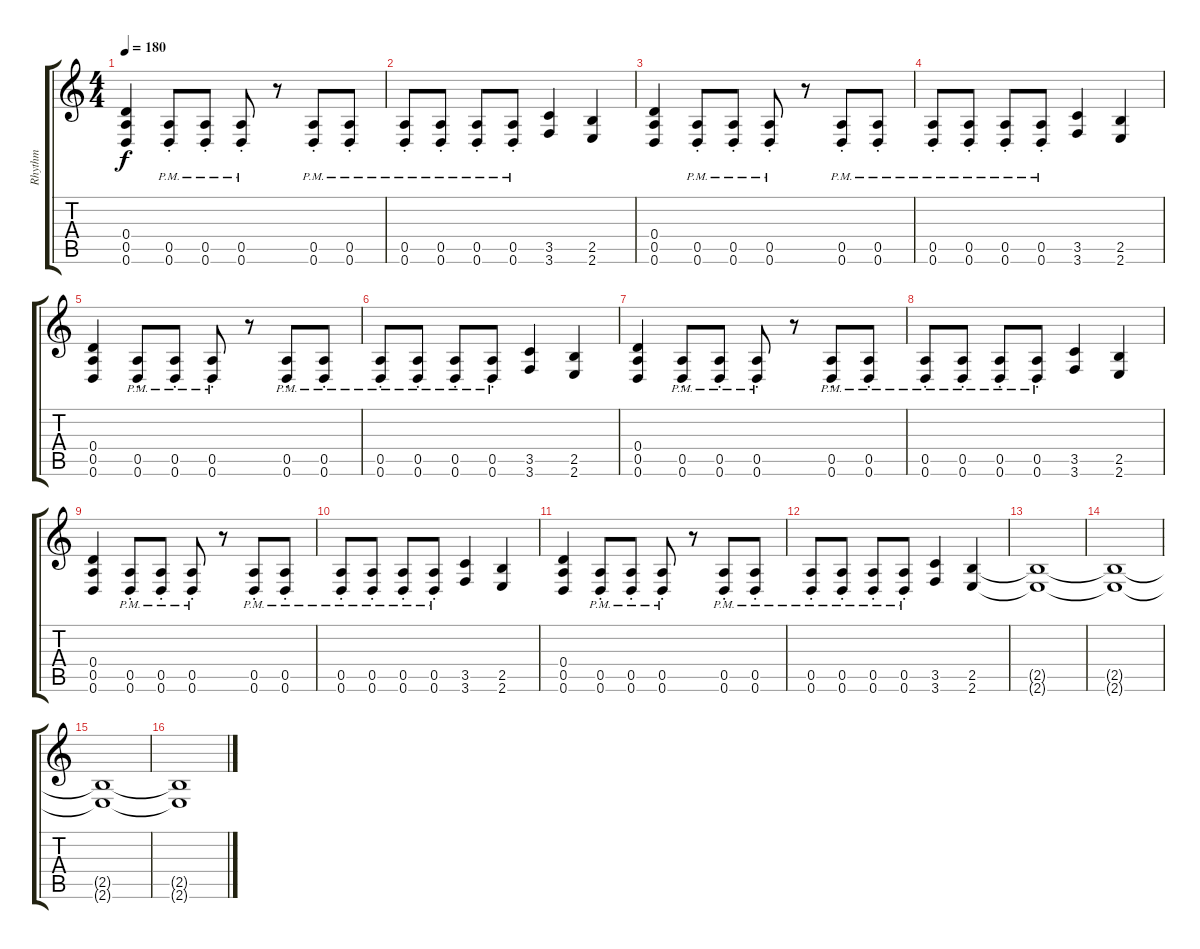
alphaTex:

\track ("Rhythm" "Rhythm") {instrument distortionguitar}
\staff {score tabs}
\tuning (E4 B3 G3 D3 A2 D2) {hide}
\ts (4 4)
\tempo 180
\clef g2
\ks c
(0.4 0.5 0.6).4{dy f} (0.5{pm st} 0.6{pm st}).8 (0.5{pm st} 0.6{pm st}).8 (0.5{pm st} 0.6{pm st}).8 r.8 (0.5{pm st} 0.6{pm st}).8 (0.5{pm st} 0.6{pm st}).8 |
(0.5{pm st} 0.6{pm st}).8 (0.5{pm st} 0.6{pm st}).8 (0.5{pm st} 0.6{pm st}).8 (0.5{pm st} 0.6{pm st}).8 (3.5 3.6).4 (2.5 2.6).4 |
(0.4 0.5 0.6).4 (0.5{pm st} 0.6{pm st}).8 (0.5{pm st} 0.6{pm st}).8 (0.5{pm st} 0.6{pm st}).8 r.8 (0.5{pm st} 0.6{pm st}).8 (0.5{pm st} 0.6{pm st}).8 |
(0.5{pm st} 0.6{pm st}).8 (0.5{pm st} 0.6{pm st}).8 (0.5{pm st} 0.6{pm st}).8 (0.5{pm st} 0.6{pm st}).8 (3.5 3.6).4 (2.5 2.6).4 |
(0.4 0.5 0.6).4 (0.5{pm st} 0.6{pm st}).8 (0.5{pm st} 0.6{pm st}).8 (0.5{pm st} 0.6{pm st}).8 r.8 (0.5{pm st} 0.6{pm st}).8 (0.5{pm st} 0.6{pm st}).8 |
(0.5{pm st} 0.6{pm st}).8 (0.5{pm st} 0.6{pm st}).8 (0.5{pm st} 0.6{pm st}).8 (0.5{pm st} 0.6{pm st}).8 (3.5 3.6).4 (2.5 2.6).4 |
(0.4 0.5 0.6).4 (0.5{pm st} 0.6{pm st}).8 (0.5{pm st} 0.6{pm st}).8 (0.5{pm st} 0.6{pm st}).8 r.8 (0.5{pm st} 0.6{pm st}).8 (0.5{pm st} 0.6{pm st}).8 |
(0.5{pm st} 0.6{pm st}).8 (0.5{pm st} 0.6{pm st}).8 (0.5{pm st} 0.6{pm st}).8 (0.5{pm st} 0.6{pm st}).8 (3.5 3.6).4 (2.5 2.6).4 |
(0.4 0.5 0.6).4 (0.5{pm st} 0.6{pm st}).8 (0.5{pm st} 0.6{pm st}).8 (0.5{pm st} 0.6{pm st}).8 r.8 (0.5{pm st} 0.6{pm st}).8 (0.5{pm st} 0.6{pm st}).8 |
(0.5{pm st} 0.6{pm st}).8 (0.5{pm st} 0.6{pm st}).8 (0.5{pm st} 0.6{pm st}).8 (0.5{pm st} 0.6{pm st}).8 (3.5 3.6).4 (2.5 2.6).4 |
(0.4 0.5 0.6).4 (0.5{pm st} 0.6{pm st}).8 (0.5{pm st} 0.6{pm st}).8 (0.5{pm st} 0.6{pm st}).8 r.8 (0.5{pm st} 0.6{pm st}).8 (0.5{pm st} 0.6{pm st}).8 |
(0.5{pm st} 0.6{pm st}).8 (0.5{pm st} 0.6{pm st}).8 (0.5{pm st} 0.6{pm st}).8 (0.5{pm st} 0.6{pm st}).8 (3.5 3.6).4 (2.5 2.6).4 |
(2.5{t} 2.6{t}).1{volume 4} |
(2.5{t} 2.6{t}).1{volume 12} |
(2.5{t} 2.6{t}).1{volume 4} |
(2.5{t} 2.6{t}).1{volume 12}
